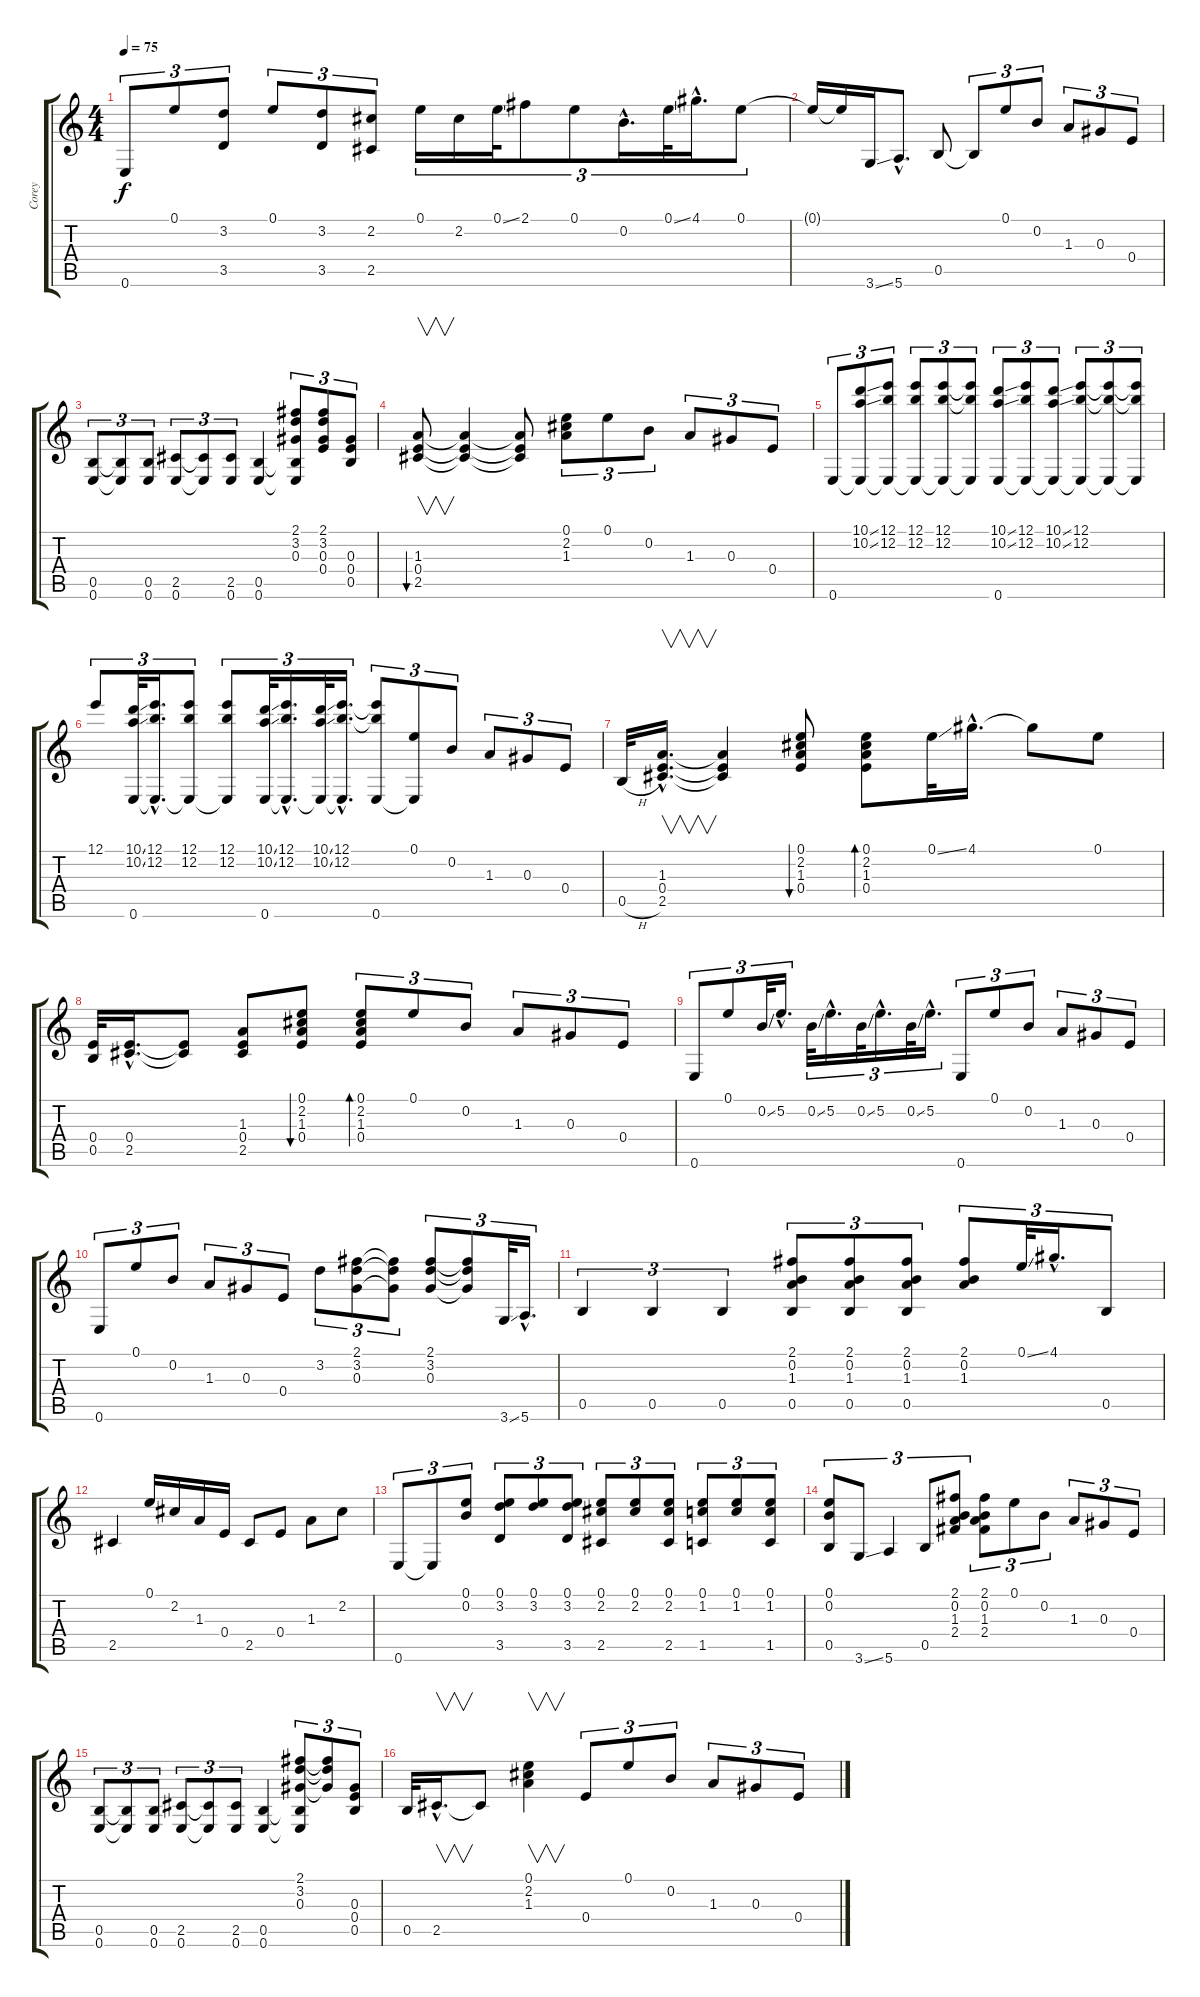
\track ("Corey" "Corey") {instrument acousticguitarsteel}
\staff {score tabs}
\tuning (E4 B3 Ab3 E3 B2 E2) {hide}
\ts (4 4)
\tempo 75
\clef g2
\ks c
0.6.8{tu (3 2) dy f instrument acousticguitarsteel} 0.1.8{tu (3 2)} (3.2 3.5).8{tu (3 2)} 0.1.8{tu (3 2)} (3.2 3.5).8{tu (3 2)} (2.2 2.5).8{tu (3 2)} 0.1.16{tu (3 2)} 2.2.16{tu (3 2)} 0.1{ss}.32{tu (3 2)} 2.1.8{tu (3 2)} 0.1.8{tu (3 2)} 0.2{hac}.16{d tu (3 2)} 0.1{ss}.32{tu (3 2)} 4.1{hac}.16{d tu (3 2)} 0.1.8{tu (3 2)} |
0.1{t}.16 0.1{t}.16 3.6{ss}.16 5.6{hac}.8{d} 0.5.8 0.5{t}.8{tu (3 2)} 0.1.8{tu (3 2)} 0.2.8{tu (3 2)} 1.3.8{tu (3 2)} 0.3.8{tu (3 2)} 0.4.8{tu (3 2)} |
(0.5 0.6).8{tu (3 2)} (0.5{t} 0.6{t}).8{tu (3 2)} (0.5 0.6).8{tu (3 2)} (2.5 0.6).8{tu (3 2)} (2.5{t} 0.6{t}).8{tu (3 2)} (2.5 0.6).8{tu (3 2)} (0.5 0.6).4 (2.1 3.2 0.3 0.5{t} 0.6{t}).8{tu (3 2)} (2.1 3.2 0.3 0.4).8{tu (3 2)} (0.3 0.4 0.5).8{tu (3 2)} |
(1.3 0.4 2.5).8{v bu 120} (1.3{t} 0.4{t} 2.5{t}).4 (1.3{t} 0.4{t} 2.5{t}).8 (0.1 2.2 1.3).8{tu (3 2)} 0.1.8{tu (3 2)} 0.2.8{tu (3 2)} 1.3.8{tu (3 2)} 0.3.8{tu (3 2)} 0.4.8{tu (3 2)} |
0.6.8{tu (3 2)} (10.1{ss} 10.2{ss} 0.6{t}).8{tu (3 2)} (12.1 12.2 0.6{t}).8{tu (3 2)} (12.1 12.2 0.6{t}).8{tu (3 2)} (12.1 12.2 0.6{t}).8{tu (3 2)} (12.1{t} 12.2{t} 0.6{t}).8{tu (3 2)} (10.1{ss} 10.2{ss} 0.6).8{tu (3 2)} (12.1 12.2 0.6{t}).8{tu (3 2)} (10.1{ss} 10.2{ss} 0.6{t}).8{tu (3 2)} (12.1 12.2 0.6{t}).8{tu (3 2)} (12.1{t} 12.2{t} 0.6{t}).8{tu (3 2)} (12.1{t} 12.2{t} 0.6{t}).8{tu (3 2)} |
12.1.8{tu (3 2)} (10.1{ss} 10.2{ss} 0.6).32{tu (3 2)} (12.1{hac} 12.2{hac} 0.6{hac t}).16{d tu (3 2)} (12.1 12.2 0.6{t}).8{tu (3 2)} (12.1 12.2 0.6{t}).8{tu (3 2)} (10.1{ss} 10.2{ss} 0.6).32{tu (3 2)} (12.1{hac} 12.2{hac} 0.6{hac t}).16{d tu (3 2)} (10.1{ss} 10.2{ss} 0.6{t}).32{tu (3 2)} (12.1{hac} 12.2{hac} 0.6{hac t}).16{d tu (3 2)} (12.1{t} 12.2{t} 0.6).8{tu (3 2)} (0.1 0.6{t}).8{tu (3 2)} 0.2.8{tu (3 2)} 1.3.8{tu (3 2)} 0.3.8{tu (3 2)} 0.4.8{tu (3 2)} |
0.5{h}.32 (1.3{hac} 0.4{hac} 2.5{hac}).16{v d} (1.3{t} 0.4{t} 2.5{t}).4 (0.1 2.2 1.3 0.4).8{bu 120} (0.1 2.2 1.3 0.4).8{bd 120} 0.1{ss}.32 4.1{hac}.16{d} 4.1{t}.8 0.1.8 |
(0.4 0.5).32 (0.4{hac} 2.5{hac}).16{d} (0.4{t} 2.5{t}).8 (1.3 0.4 2.5).8 (0.1 2.2 1.3 0.4).8{bu 120} (0.1 2.2 1.3 0.4).8{tu (3 2) bd 120} 0.1.8{tu (3 2)} 0.2.8{tu (3 2)} 1.3.8{tu (3 2)} 0.3.8{tu (3 2)} 0.4.8{tu (3 2)} |
0.6.8{tu (3 2)} 0.1.8{tu (3 2)} 0.2{ss}.32{tu (3 2)} 5.2{hac}.16{d tu (3 2)} 0.2{ss}.32{tu (3 2)} 5.2{hac}.16{d tu (3 2)} 0.2{ss}.32{tu (3 2)} 5.2{hac}.16{d tu (3 2)} 0.2{ss}.32{tu (3 2)} 5.2{hac}.16{d tu (3 2)} 0.6.8{tu (3 2)} 0.1.8{tu (3 2)} 0.2.8{tu (3 2)} 1.3.8{tu (3 2)} 0.3.8{tu (3 2)} 0.4.8{tu (3 2)} |
0.6.8{tu (3 2)} 0.1.8{tu (3 2)} 0.2.8{tu (3 2)} 1.3.8{tu (3 2)} 0.3.8{tu (3 2)} 0.4.8{tu (3 2)} 3.2.8{tu (3 2)} (2.1 3.2 0.3).8{tu (3 2)} (2.1{t} 3.2{t} 0.3{t}).8{tu (3 2)} (2.1 3.2 0.3).8{tu (3 2)} (2.1{t} 3.2{t} 0.3{t}).8{tu (3 2)} 3.6{ss}.32{tu (3 2)} 5.6{hac}.16{d tu (3 2)} |
0.5.4{tu (3 2)} 0.5.4{tu (3 2)} 0.5.4{tu (3 2)} (2.1 0.2 1.3 0.5).8{tu (3 2)} (2.1 0.2 1.3 0.5).8{tu (3 2)} (2.1 0.2 1.3 0.5).8{tu (3 2)} (2.1 0.2 1.3).8{tu (3 2)} 0.1{ss}.32{tu (3 2)} 4.1{hac}.16{d tu (3 2)} 0.5.8{tu (3 2)} |
2.5.4 0.1.16 2.2.16 1.3.16 0.4.16 2.5.8 0.4.8 1.3.8 2.2.8 |
0.6.8{tu (3 2)} 0.6{t}.8{tu (3 2)} (0.1 0.2).8{tu (3 2)} (0.1 3.2 3.5).8{tu (3 2)} (0.1 3.2).8{tu (3 2)} (0.1 3.2 3.5).8{tu (3 2)} (0.1 2.2 2.5).8{tu (3 2)} (0.1 2.2).8{tu (3 2)} (0.1 2.2 2.5).8{tu (3 2)} (0.1 1.2 1.5).8{tu (3 2)} (0.1 1.2).8{tu (3 2)} (0.1 1.2 1.5).8{tu (3 2)} |
(0.1 0.2 0.5).8{tu (3 2)} 3.6{ss}.8{tu (3 2)} 5.6.4{tu (3 2)} 0.5.8{tu (3 2)} (2.1 0.2 1.3 2.4).8{tu (3 2)} (2.1 0.2 1.3 2.4).8{tu (3 2)} 0.1.8{tu (3 2)} 0.2.8{tu (3 2)} 1.3.8{tu (3 2)} 0.3.8{tu (3 2)} 0.4.8{tu (3 2)} |
(0.5 0.6).8{tu (3 2)} (0.5{t} 0.6{t}).8{tu (3 2)} (0.5 0.6).8{tu (3 2)} (2.5 0.6).8{tu (3 2)} (2.5{t} 0.6{t}).8{tu (3 2)} (2.5 0.6).8{tu (3 2)} (0.5 0.6).4 (2.1 3.2 0.3 0.5{t} 0.6{t}).8{tu (3 2)} (2.1{t} 3.2{t} 0.3{t}).8{tu (3 2)} (0.3 0.4 0.5).8{tu (3 2)} |
0.5.32 2.5{hac}.16{v d} 2.5{t}.8 (0.1 2.2 1.3).4{v} 0.4.8{tu (3 2)} 0.1.8{tu (3 2)} 0.2.8{tu (3 2)} 1.3.8{tu (3 2)} 0.3.8{tu (3 2)} 0.4.8{tu (3 2)}
